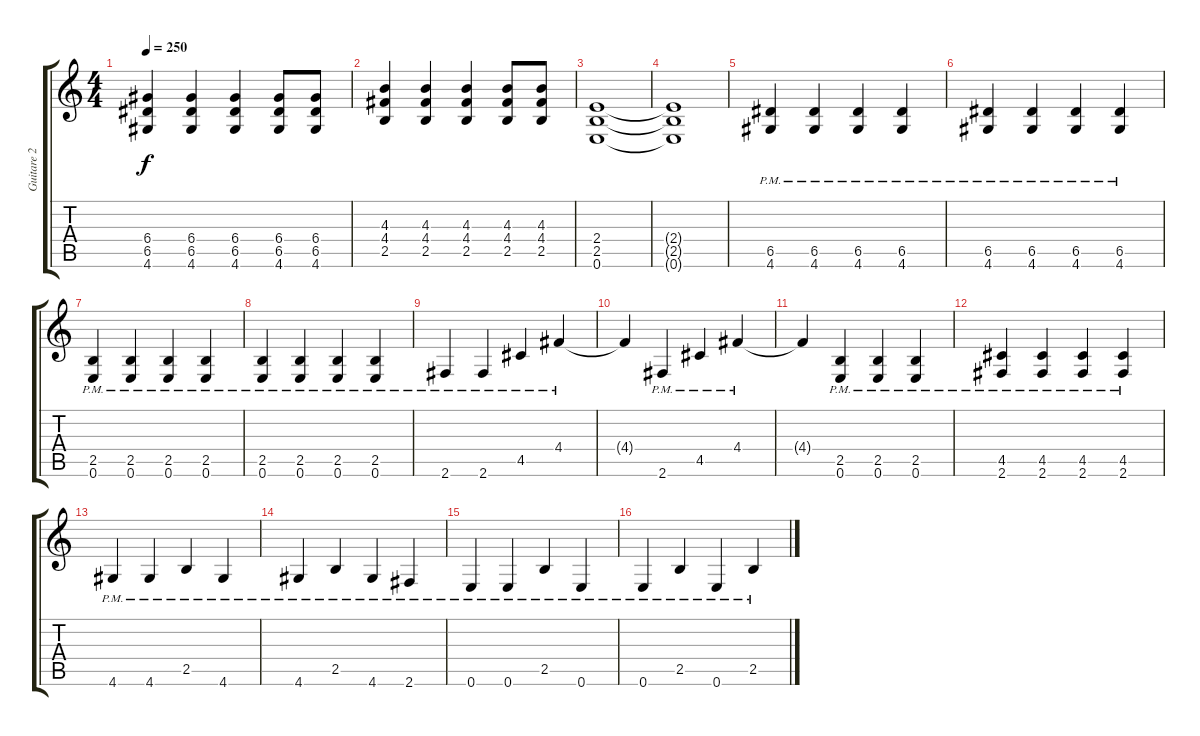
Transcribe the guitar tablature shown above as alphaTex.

\track ("Guitare 2" "Guitare 2") {instrument distortionguitar}
\staff {score tabs}
\tuning (E4 B3 G3 D3 A2 E2) {hide}
\ts (4 4)
\tempo 250
\clef g2
\ks c
(6.4 6.5 4.6).4{dy f} (6.4 6.5 4.6).4 (6.4 6.5 4.6).4 (6.4 6.5 4.6).8 (6.4 6.5 4.6).8 |
(4.3 4.4 2.5).4 (4.3 4.4 2.5).4 (4.3 4.4 2.5).4 (4.3 4.4 2.5).8 (4.3 4.4 2.5).8 |
(2.4 2.5 0.6).1 |
(2.4{t} 2.5{t} 0.6{t}).1 |
(6.5{pm} 4.6{pm}).4 (6.5{pm} 4.6{pm}).4 (6.5{pm} 4.6{pm}).4 (6.5{pm} 4.6{pm}).4 |
(6.5{pm} 4.6{pm}).4 (6.5{pm} 4.6{pm}).4 (6.5{pm} 4.6{pm}).4 (6.5{pm} 4.6{pm}).4 |
(2.5{pm} 0.6{pm}).4 (2.5{pm} 0.6{pm}).4 (2.5{pm} 0.6{pm}).4 (2.5{pm} 0.6{pm}).4 |
(2.5{pm} 0.6{pm}).4 (2.5{pm} 0.6{pm}).4 (2.5{pm} 0.6{pm}).4 (2.5{pm} 0.6{pm}).4 |
2.6{pm}.4 2.6{pm}.4 4.5{pm}.4 4.4{pm}.4 |
4.4{t}.4 2.6{pm}.4 4.5{pm}.4 4.4{pm}.4 |
4.4{t}.4 (2.5{pm} 0.6{pm}).4 (2.5{pm} 0.6{pm}).4 (2.5{pm} 0.6{pm}).4 |
(4.5{pm} 2.6{pm}).4 (4.5{pm} 2.6{pm}).4 (4.5{pm} 2.6{pm}).4 (4.5{pm} 2.6{pm}).4 |
4.6{pm}.4 4.6{pm}.4 2.5{pm}.4 4.6{pm}.4 |
4.6{pm}.4 2.5{pm}.4 4.6{pm}.4 2.6{pm}.4 |
0.6{pm}.4 0.6{pm}.4 2.5{pm}.4 0.6{pm}.4 |
0.6{pm}.4 2.5{pm}.4 0.6{pm}.4 2.5{pm}.4
